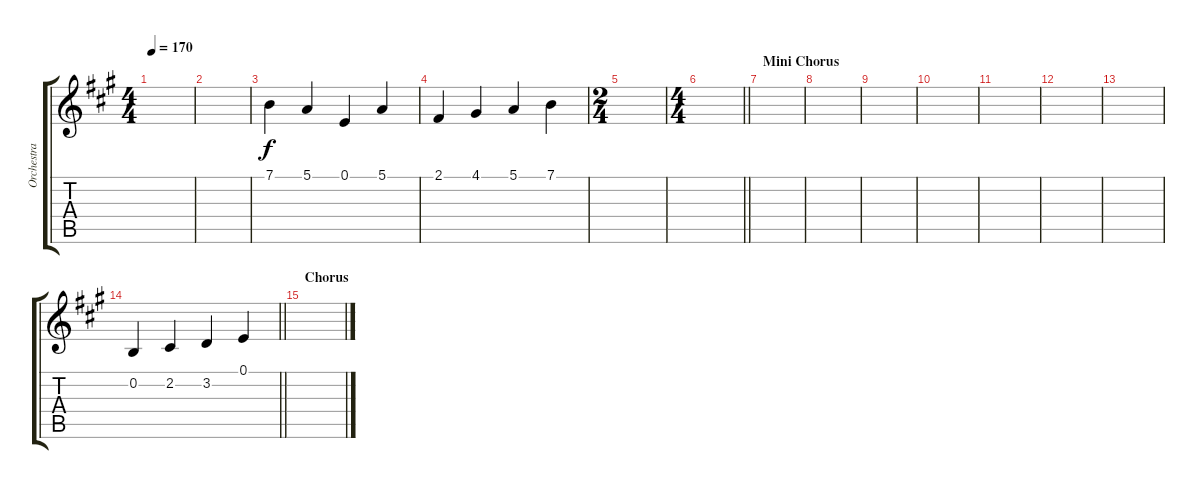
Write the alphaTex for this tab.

\track ("Orchestra Hit" "Orchestra ") {instrument orchestrahit}
\staff {score tabs}
\tuning (E4 B3 G3 D3 A2 E2) {hide}
\ts (4 4)
\tempo 170
\clef g2
\ks a
|
|
7.1.4 5.1.4 0.1.4 5.1.4 |
2.1.4 4.1.4 5.1.4 7.1.4 |
\ts (2 4)
|
\ts (4 4)
\barLineRight lightlight
|
\section ("" "Mini Chorus")
|
|
|
|
|
|
|
\barLineRight lightlight
0.2.4 2.2.4 3.2.4 0.1.4 |
\section ("" "Chorus")
